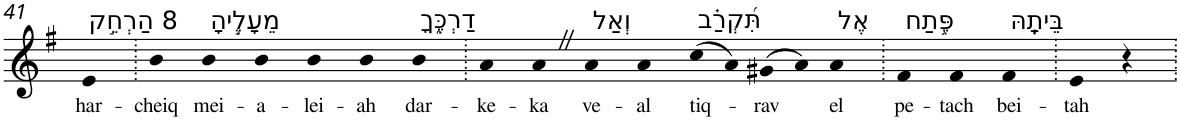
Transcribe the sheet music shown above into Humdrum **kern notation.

**kern	**text
*part1	*part1
*staff1	*staff1
*I"Piano	*
*I'Pno	*
!!LO:PB:g=z
*clefG2	*
*k[f#]	*
*G:	*
=41	=41
!LO:TX:a:t=8 הַרְחֵ֣ק	!
!	!LO:LY:b
4e	har-
=42.	=42.
!	!LO:LY:b
4b	-cheiq
!LO:TX:a:t=מֵעָלֶ֣יהָ	!
!	!LO:LY:b
4b	mei-
!	!LO:LY:b
4b	-a-
!	!LO:LY:b
4b	-lei-
!	!LO:LY:b
4b	-ah
!LO:TX:a:t=דַרְכֶּ֑ךָ	!
!	!LO:LY:b
4b	dar-
=43.	=43.
!	!LO:LY:b
4a	-ke-
!	!LO:LY:b
4aZ	-ka
!LO:TX:a:t=וְאַל	!
!	!LO:LY:b
4a	ve-
!	!LO:LY:b
4a	-al
!LO:TX:a:t=תִּ֝קְרַ֗ב	!
!	!LO:LY:b
(>8cc	tiq-
8a)	.
!	!LO:LY:b
(>8g#X	-rav
8a)	.
!LO:TX:a:t=אֶל	!
!	!LO:LY:b
4a	el
=44.	=44.
!LO:TX:a:t=פֶּ֥תַח	!
!	!LO:LY:b
4f#	pe-
!	!LO:LY:b
4f#	-tach
!LO:TX:a:t=בֵּיתָֽהּ	!
!	!LO:LY:b
4f#	bei-
=45.	=45.
!	!LO:LY:b
4e	-tah
4r	.
=.	=.
*-	*-
